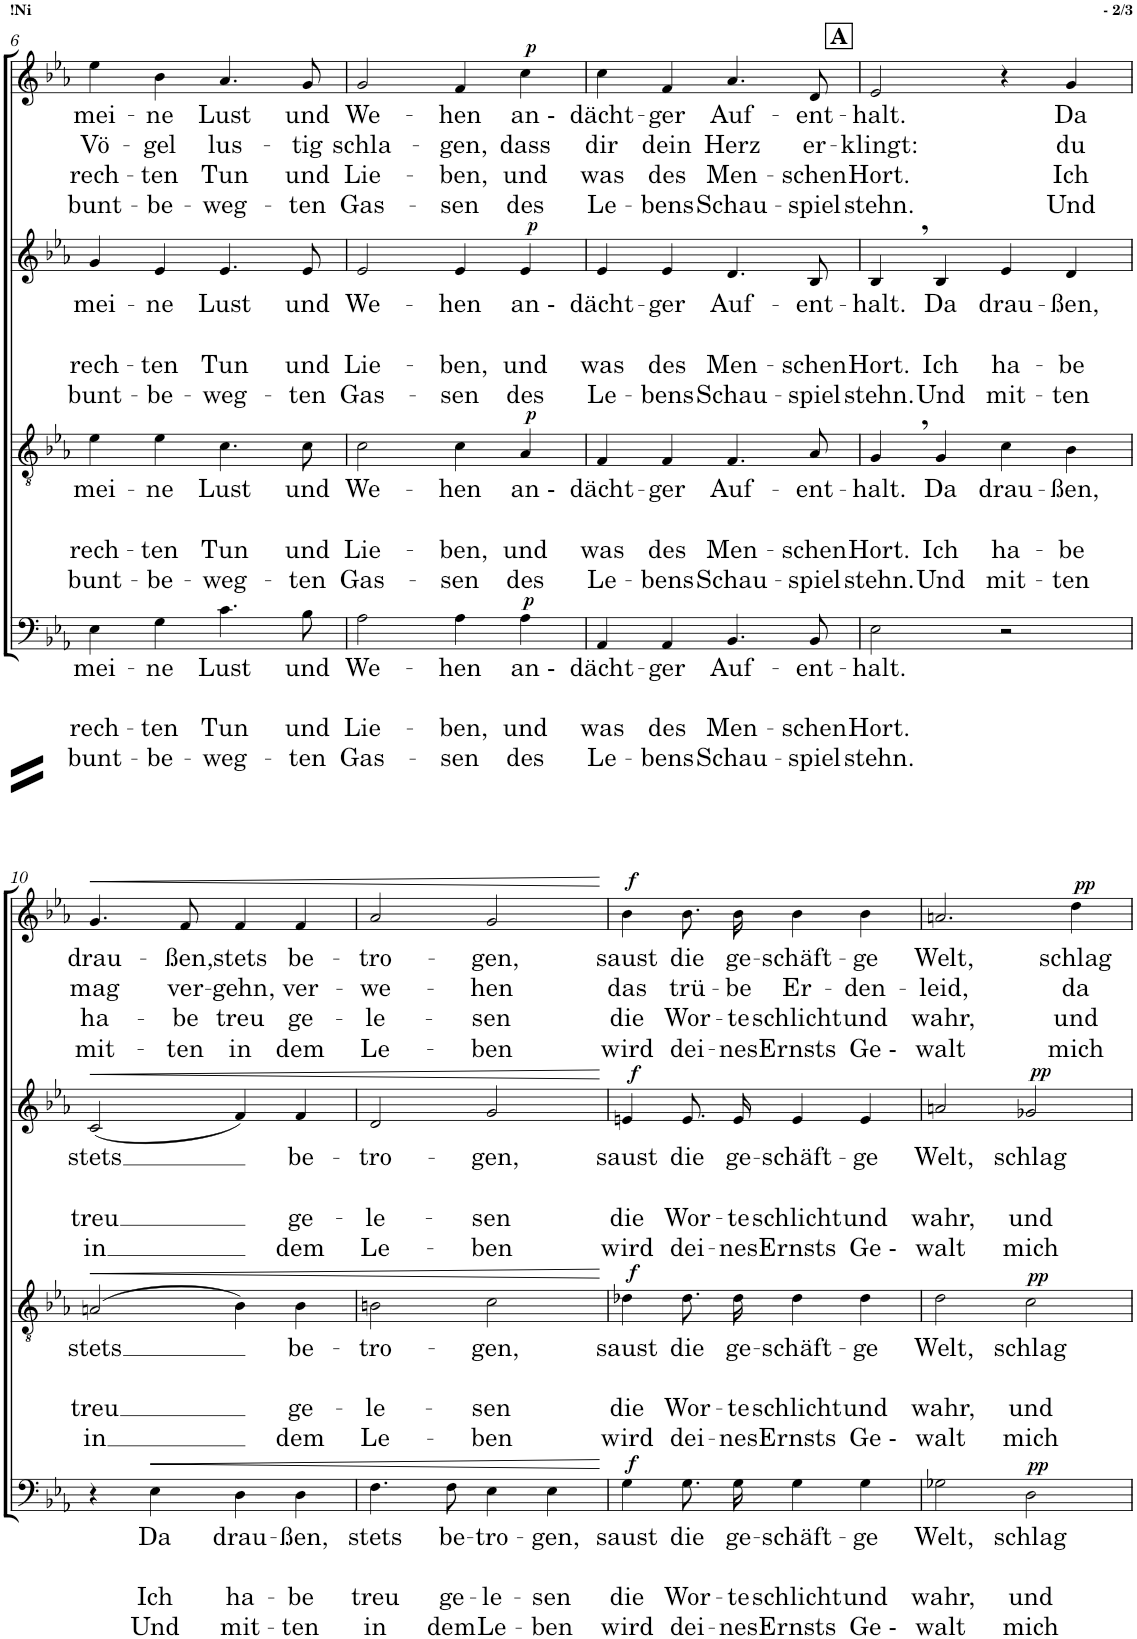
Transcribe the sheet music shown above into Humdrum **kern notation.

**kern	**text	**text	**text	**text	**dynam	**kern	**text	**text	**text	**text	**dynam	**kern	**text	**text	**text	**text	**dynam	**kern	**text	**text	**text	**text	**dynam
*part4	*part4	*part4	*part4	*part4	*part4	*part3	*part3	*part3	*part3	*part3	*part3	*part2	*part2	*part2	*part2	*part2	*part2	*part1	*part1	*part1	*part1	*part1	*part1
*staff4	*staff4	*staff4	*staff4	*staff4	*staff4	*staff3	*staff3	*staff3	*staff3	*staff3	*staff3	*staff2	*staff2	*staff2	*staff2	*staff2	*staff2	*staff1	*staff1	*staff1	*staff1	*staff1	*staff1
*I"Bass	*	*	*	*	*	*I"Tenor	*	*	*	*	*	*I"Alt	*	*	*	*	*	*I"Sopran	*	*	*	*	*
!!LO:PB:g=z
*clefF4	*	*	*	*	*	*clefGv2	*	*	*	*	*	*clefG2	*	*	*	*	*	*clefG2	*	*	*	*	*
*k[b-e-a-]	*	*	*	*	*	*k[b-e-a-]	*	*	*	*	*	*k[b-e-a-]	*	*	*	*	*	*k[b-e-a-]	*	*	*	*	*
*M4/4	*	*	*	*	*	*M4/4	*	*	*	*	*	*M4/4	*	*	*	*	*	*M4/4	*	*	*	*	*
=6	=6	=6	=6	=6	=6	=6	=6	=6	=6	=6	=6	=6	=6	=6	=6	=6	=6	=6	=6	=6	=6	=6	=6
!	!LO:LY:b	!	!LO:LY:b	!LO:LY:b	!	!	!LO:LY:b	!	!LO:LY:b	!LO:LY:b	!	!	!LO:LY:b	!	!LO:LY:b	!LO:LY:b	!	!	!LO:LY:b	!LO:LY:b	!LO:LY:b	!LO:LY:b	!
4E-\	mei-	.	rech-	bunt-	.	4e-\	mei-	.	rech-	bunt-	.	4g/	mei-	.	rech-	bunt-	.	4ee-\	mei-	Vö-	rech-	bunt-	.
!	!LO:LY:b	!	!LO:LY:b	!LO:LY:b	!	!	!LO:LY:b	!	!LO:LY:b	!LO:LY:b	!	!	!LO:LY:b	!	!LO:LY:b	!LO:LY:b	!	!	!LO:LY:b	!LO:LY:b	!LO:LY:b	!LO:LY:b	!
4G\	ne	.	ten	be-	.	4e-\	ne	.	ten	be-	.	4e-/	ne	.	ten	be-	.	4b-\	ne	-gel	ten	be-	.
!	!LO:LY:b	!	!LO:LY:b	!LO:LY:b	!	!	!LO:LY:b	!	!LO:LY:b	!LO:LY:b	!	!	!LO:LY:b	!	!LO:LY:b	!LO:LY:b	!	!	!LO:LY:b	!LO:LY:b	!LO:LY:b	!LO:LY:b	!
4.c\	Lust	.	Tun	weg-	.	4.c\	Lust	.	Tun	weg-	.	4.e-/	Lust	.	Tun	weg-	.	4.a-/	Lust	lus-	Tun	weg-	.
!	!LO:LY:b	!	!LO:LY:b	!LO:LY:b	!	!	!LO:LY:b	!	!LO:LY:b	!LO:LY:b	!	!	!LO:LY:b	!	!LO:LY:b	!LO:LY:b	!	!	!LO:LY:b	!LO:LY:b	!LO:LY:b	!LO:LY:b	!
8B-\	und	.	und	ten	.	8c\	und	.	und	ten	.	8e-/	und	.	und	ten	.	8g/	und	-tig	und	ten	.
=7	=7	=7	=7	=7	=7	=7	=7	=7	=7	=7	=7	=7	=7	=7	=7	=7	=7	=7	=7	=7	=7	=7	=7
!	!LO:LY:b	!	!LO:LY:b	!LO:LY:b	!	!	!LO:LY:b	!	!LO:LY:b	!LO:LY:b	!	!	!LO:LY:b	!	!LO:LY:b	!LO:LY:b	!	!	!LO:LY:b	!LO:LY:b	!LO:LY:b	!LO:LY:b	!
2A-\	We-	.	Lie-	Gas-	.	2c\	We-	.	Lie-	Gas-	.	2e-/	We-	.	Lie-	Gas-	.	2g/	We-	schla-	Lie-	Gas-	.
!	!LO:LY:b	!	!LO:LY:b	!LO:LY:b	!	!	!LO:LY:b	!	!LO:LY:b	!LO:LY:b	!	!	!LO:LY:b	!	!LO:LY:b	!LO:LY:b	!	!	!LO:LY:b	!LO:LY:b	!LO:LY:b	!LO:LY:b	!
4A-\	hen	.	ben,	sen	.	4c\	hen	.	ben,	sen	.	4e-/	hen	.	ben,	sen	.	4f/	hen	-gen,	ben,	sen	.
!	!LO:LY:b	!	!LO:LY:b	!LO:LY:b	!LO:DY:a	!	!LO:LY:b	!	!LO:LY:b	!LO:LY:b	!LO:DY:a	!	!LO:LY:b	!	!LO:LY:b	!LO:LY:b	!LO:DY:a	!	!LO:LY:b	!LO:LY:b	!LO:LY:b	!LO:LY:b	!LO:DY:a
4A-\	an -	.	und	des	p	4A-/	an -	.	und	des	p	4e-/	an -	.	und	des	p	4cc\	an -	dass	und	des	p
=8	=8	=8	=8	=8	=8	=8	=8	=8	=8	=8	=8	=8	=8	=8	=8	=8	=8	=8	=8	=8	=8	=8	=8
!	!LO:LY:b	!	!LO:LY:b	!LO:LY:b	!	!	!LO:LY:b	!	!LO:LY:b	!LO:LY:b	!	!	!LO:LY:b	!	!LO:LY:b	!LO:LY:b	!	!	!LO:LY:b	!LO:LY:b	!LO:LY:b	!LO:LY:b	!
4AA-/	dächt-	.	was	Le-	.	4F/	dächt-	.	was	Le-	.	4e-/	dächt-	.	was	Le-	.	4cc\	dächt-	dir	was	Le-	.
!	!LO:LY:b	!	!LO:LY:b	!LO:LY:b	!	!	!LO:LY:b	!	!LO:LY:b	!LO:LY:b	!	!	!LO:LY:b	!	!LO:LY:b	!LO:LY:b	!	!	!LO:LY:b	!LO:LY:b	!LO:LY:b	!LO:LY:b	!
4AA-/	ger	.	des	bens	.	4F/	ger	.	des	bens	.	4e-/	ger	.	des	bens	.	4f/	ger	dein	des	bens	.
!	!LO:LY:b	!	!LO:LY:b	!LO:LY:b	!	!	!LO:LY:b	!	!LO:LY:b	!LO:LY:b	!	!	!LO:LY:b	!	!LO:LY:b	!LO:LY:b	!	!	!LO:LY:b	!LO:LY:b	!LO:LY:b	!LO:LY:b	!
4.BB-/	Auf-	.	Men-	Schau-	.	4.F/	Auf-	.	Men-	Schau-	.	4.d/	Auf-	.	Men-	Schau-	.	4.a-/	Auf-	Herz	Men-	Schau-	.
!	!LO:LY:b	!	!LO:LY:b	!LO:LY:b	!	!	!LO:LY:b	!	!LO:LY:b	!LO:LY:b	!	!	!LO:LY:b	!	!LO:LY:b	!LO:LY:b	!	!	!LO:LY:b	!LO:LY:b	!LO:LY:b	!LO:LY:b	!
8BB-/	ent-	.	schen	spiel	.	8A-/	ent-	.	schen	spiel	.	8B-/	ent-	.	schen	spiel	.	8d/	ent-	er-	schen	spiel	.
!!LO:REH:place=s1:a:B:cj:fs=14:t=A
=9	=9	=9	=9	=9	=9	=9	=9	=9	=9	=9	=9	=9	=9	=9	=9	=9	=9	=9	=9	=9	=9	=9	=9
!	!LO:LY:b	!	!LO:LY:b	!LO:LY:b	!	!	!LO:LY:b	!	!LO:LY:b	!LO:LY:b	!	!	!LO:LY:b	!	!LO:LY:b	!LO:LY:b	!	!	!LO:LY:b	!LO:LY:b	!LO:LY:b	!LO:LY:b	!
2E-\	halt.	.	Hort.	stehn.	.	4G,/	halt.	.	Hort.	stehn.	.	4B-,/	halt.	.	Hort.	stehn.	.	2e-/	halt.	-klingt:	Hort.	stehn.	.
!	!	!	!	!	!	!	!LO:LY:b	!	!LO:LY:b	!LO:LY:b	!	!	!LO:LY:b	!	!LO:LY:b	!LO:LY:b	!	!	!	!	!	!	!
.	.	.	.	.	.	4G/	Da	.	Ich	Und	.	4B-/	Da	.	Ich	Und	.	.	.	.	.	.	.
!	!	!	!	!	!	!	!LO:LY:b	!	!LO:LY:b	!LO:LY:b	!	!	!LO:LY:b	!	!LO:LY:b	!LO:LY:b	!	!	!	!	!	!	!
2r	.	.	.	.	.	4c\	drau-	.	ha-	mit-	.	4e-/	drau-	.	ha-	mit-	.	4r	.	.	.	.	.
!	!	!	!	!	!	!	!LO:LY:b	!	!LO:LY:b	!LO:LY:b	!	!	!LO:LY:b	!	!LO:LY:b	!LO:LY:b	!	!	!LO:LY:b	!LO:LY:b	!LO:LY:b	!LO:LY:b	!
.	.	.	.	.	.	4B-\	ßen,	.	be	ten	.	4d/	ßen,	.	be	ten	.	4g/	Da	du	Ich	Und	.
!!LO:LB:g=z
=10	=10	=10	=10	=10	=10	=10	=10	=10	=10	=10	=10	=10	=10	=10	=10	=10	=10	=10	=10	=10	=10	=10	=10
!	!	!	!	!	!	!	!LO:LY:b	!	!LO:LY:b	!LO:LY:b	!LO:HP:b	!	!LO:LY:b	!	!LO:LY:b	!LO:LY:b	!LO:HP:b	!	!LO:LY:b	!LO:LY:b	!LO:LY:b	!LO:LY:b	!LO:HP:b
4r	.	.	.	.	.	(2An/	stets	.	treu	in	<	(2c/	stets	.	treu	in	<	4.g/	drau-	mag	ha-	mit-	<
!	!LO:LY:b	!	!LO:LY:b	!LO:LY:b	!LO:HP:b	!	!	!	!	!	!	!	!	!	!	!	!	!	!	!	!	!	!
4E-\	Da	.	Ich	Und	<	.	.	.	.	.	.	.	.	.	.	.	.	.	.	.	.	.	.
!	!	!	!	!	!	!	!	!	!	!	!	!	!	!	!	!	!	!	!LO:LY:b	!LO:LY:b	!LO:LY:b	!LO:LY:b	!
.	.	.	.	.	.	.	.	.	.	.	.	.	.	.	.	.	.	8f/	ßen,	ver-	be	ten	.
!	!LO:LY:b	!	!LO:LY:b	!LO:LY:b	!	!	!	!	!	!	!	!	!	!	!	!	!	!	!LO:LY:b	!LO:LY:b	!LO:LY:b	!LO:LY:b	!
4D\	drau-	.	ha-	mit-	.	4B-\)	.	.	.	.	.	4f/)	.	.	.	.	.	4f/	stets	-gehn,	treu	in	.
!	!LO:LY:b	!	!LO:LY:b	!LO:LY:b	!	!	!LO:LY:b	!	!LO:LY:b	!LO:LY:b	!	!	!LO:LY:b	!	!LO:LY:b	!LO:LY:b	!	!	!LO:LY:b	!LO:LY:b	!LO:LY:b	!LO:LY:b	!
4D\	ßen,	.	be	ten	.	4B-\	be-	.	ge-	dem	.	4f/	be-	.	ge-	dem	.	4f/	be-	ver-	ge-	dem	.
=11	=11	=11	=11	=11	=11	=11	=11	=11	=11	=11	=11	=11	=11	=11	=11	=11	=11	=11	=11	=11	=11	=11	=11
!	!LO:LY:b	!	!LO:LY:b	!LO:LY:b	!	!	!LO:LY:b	!	!LO:LY:b	!LO:LY:b	!	!	!LO:LY:b	!	!LO:LY:b	!LO:LY:b	!	!	!LO:LY:b	!LO:LY:b	!LO:LY:b	!LO:LY:b	!
4.F\	stets	.	treu	in	.	2Bn\	tro-	.	le-	Le-	.	2d/	tro-	.	le-	Le-	.	2a-/	tro-	-we-	le-	Le-	.
!	!LO:LY:b	!	!LO:LY:b	!LO:LY:b	!	!	!	!	!	!	!	!	!	!	!	!	!	!	!	!	!	!	!
8F\	be-	.	ge-	dem	.	.	.	.	.	.	.	.	.	.	.	.	.	.	.	.	.	.	.
!	!LO:LY:b	!	!LO:LY:b	!LO:LY:b	!	!	!LO:LY:b	!	!LO:LY:b	!LO:LY:b	!	!	!LO:LY:b	!	!LO:LY:b	!LO:LY:b	!	!	!LO:LY:b	!LO:LY:b	!LO:LY:b	!LO:LY:b	!
4E-\	tro-	.	le-	Le-	.	2c\	gen,	.	sen	ben	.	2g/	gen,	.	sen	ben	.	2g/	gen,	-hen	sen	ben	.
!	!LO:LY:b	!	!LO:LY:b	!LO:LY:b	!	!	!	!	!	!	!	!	!	!	!	!	!	!	!	!	!	!	!
4E-\	gen,	.	sen	ben	.	.	.	.	.	.	.	.	.	.	.	.	.	.	.	.	.	.	.
.	.	.	.	.	[	.	.	.	.	.	[	.	.	.	.	.	[	.	.	.	.	.	[
=12	=12	=12	=12	=12	=12	=12	=12	=12	=12	=12	=12	=12	=12	=12	=12	=12	=12	=12	=12	=12	=12	=12	=12
!	!LO:LY:b	!	!LO:LY:b	!LO:LY:b	!LO:DY:a	!	!LO:LY:b	!	!LO:LY:b	!LO:LY:b	!LO:DY:a	!	!LO:LY:b	!	!LO:LY:b	!LO:LY:b	!LO:DY:a	!	!LO:LY:b	!LO:LY:b	!LO:LY:b	!LO:LY:b	!LO:DY:a
4G\	saust	.	die	wird	f	4d-X\	saust	.	die	wird	f	4en/	saust	.	die	wird	f	4b-\	saust	das	die	wird	f
!	!LO:LY:b	!	!LO:LY:b	!LO:LY:b	!	!	!LO:LY:b	!	!LO:LY:b	!LO:LY:b	!	!	!LO:LY:b	!	!LO:LY:b	!LO:LY:b	!	!	!LO:LY:b	!LO:LY:b	!LO:LY:b	!LO:LY:b	!
8.G\L	die	.	Wor-	dei-	.	8.d-\L	die	.	Wor-	dei-	.	8.e/L	die	.	Wor-	dei-	.	8.b-\L	die	trü-	Wor-	dei-	.
!	!LO:LY:b	!	!LO:LY:b	!LO:LY:b	!	!	!LO:LY:b	!	!LO:LY:b	!LO:LY:b	!	!	!LO:LY:b	!	!LO:LY:b	!LO:LY:b	!	!	!LO:LY:b	!LO:LY:b	!LO:LY:b	!LO:LY:b	!
16G\Jk	ge-	.	te	nes	.	16d-\Jk	ge-	.	te	nes	.	16e/Jk	ge-	.	te	nes	.	16b-\Jk	ge-	-be	te	nes	.
!	!LO:LY:b	!	!LO:LY:b	!LO:LY:b	!	!	!LO:LY:b	!	!LO:LY:b	!LO:LY:b	!	!	!LO:LY:b	!	!LO:LY:b	!LO:LY:b	!	!	!LO:LY:b	!LO:LY:b	!LO:LY:b	!LO:LY:b	!
4G\	schäft-	.	schlicht	Ernsts	.	4d-\	schäft-	.	schlicht	Ernsts	.	4e/	schäft-	.	schlicht	Ernsts	.	4b-\	schäft-	Er-	schlicht	Ernsts	.
!	!LO:LY:b	!	!LO:LY:b	!LO:LY:b	!	!	!LO:LY:b	!	!LO:LY:b	!LO:LY:b	!	!	!LO:LY:b	!	!LO:LY:b	!LO:LY:b	!	!	!LO:LY:b	!LO:LY:b	!LO:LY:b	!LO:LY:b	!
4G\	ge	.	und	Ge -	.	4d-\	ge	.	und	Ge -	.	4e/	ge	.	und	Ge -	.	4b-\	ge	-den-	und	Ge -	.
=13	=13	=13	=13	=13	=13	=13	=13	=13	=13	=13	=13	=13	=13	=13	=13	=13	=13	=13	=13	=13	=13	=13	=13
!	!LO:LY:b	!	!LO:LY:b	!LO:LY:b	!	!	!LO:LY:b	!	!LO:LY:b	!LO:LY:b	!	!	!LO:LY:b	!	!LO:LY:b	!LO:LY:b	!	!	!LO:LY:b	!LO:LY:b	!LO:LY:b	!LO:LY:b	!
2G-X\	Welt,	.	wahr,	walt	.	2d\	Welt,	.	wahr,	walt	.	2an/	Welt,	.	wahr,	walt	.	2.an/	Welt,	-leid,	wahr,	walt	.
!	!LO:LY:b	!	!LO:LY:b	!LO:LY:b	!LO:DY:a	!	!LO:LY:b	!	!LO:LY:b	!LO:LY:b	!LO:DY:a	!	!LO:LY:b	!	!LO:LY:b	!LO:LY:b	!LO:DY:a	!	!	!	!	!	!
2D\	schlag	.	und	mich	pp	2c\	schlag	.	und	mich	pp	2g-X/	schlag	.	und	mich	pp	.	.	.	.	.	.
!	!	!	!	!	!	!	!	!	!	!	!	!	!	!	!	!	!	!	!LO:LY:b	!LO:LY:b	!LO:LY:b	!LO:LY:b	!LO:DY:a
.	.	.	.	.	.	.	.	.	.	.	.	.	.	.	.	.	.	4dd\	schlag	da	und	mich	pp
=	=	=	=	=	=	=	=	=	=	=	=	=	=	=	=	=	=	=	=	=	=	=	=
*-	*-	*-	*-	*-	*-	*-	*-	*-	*-	*-	*-	*-	*-	*-	*-	*-	*-	*-	*-	*-	*-	*-	*-
